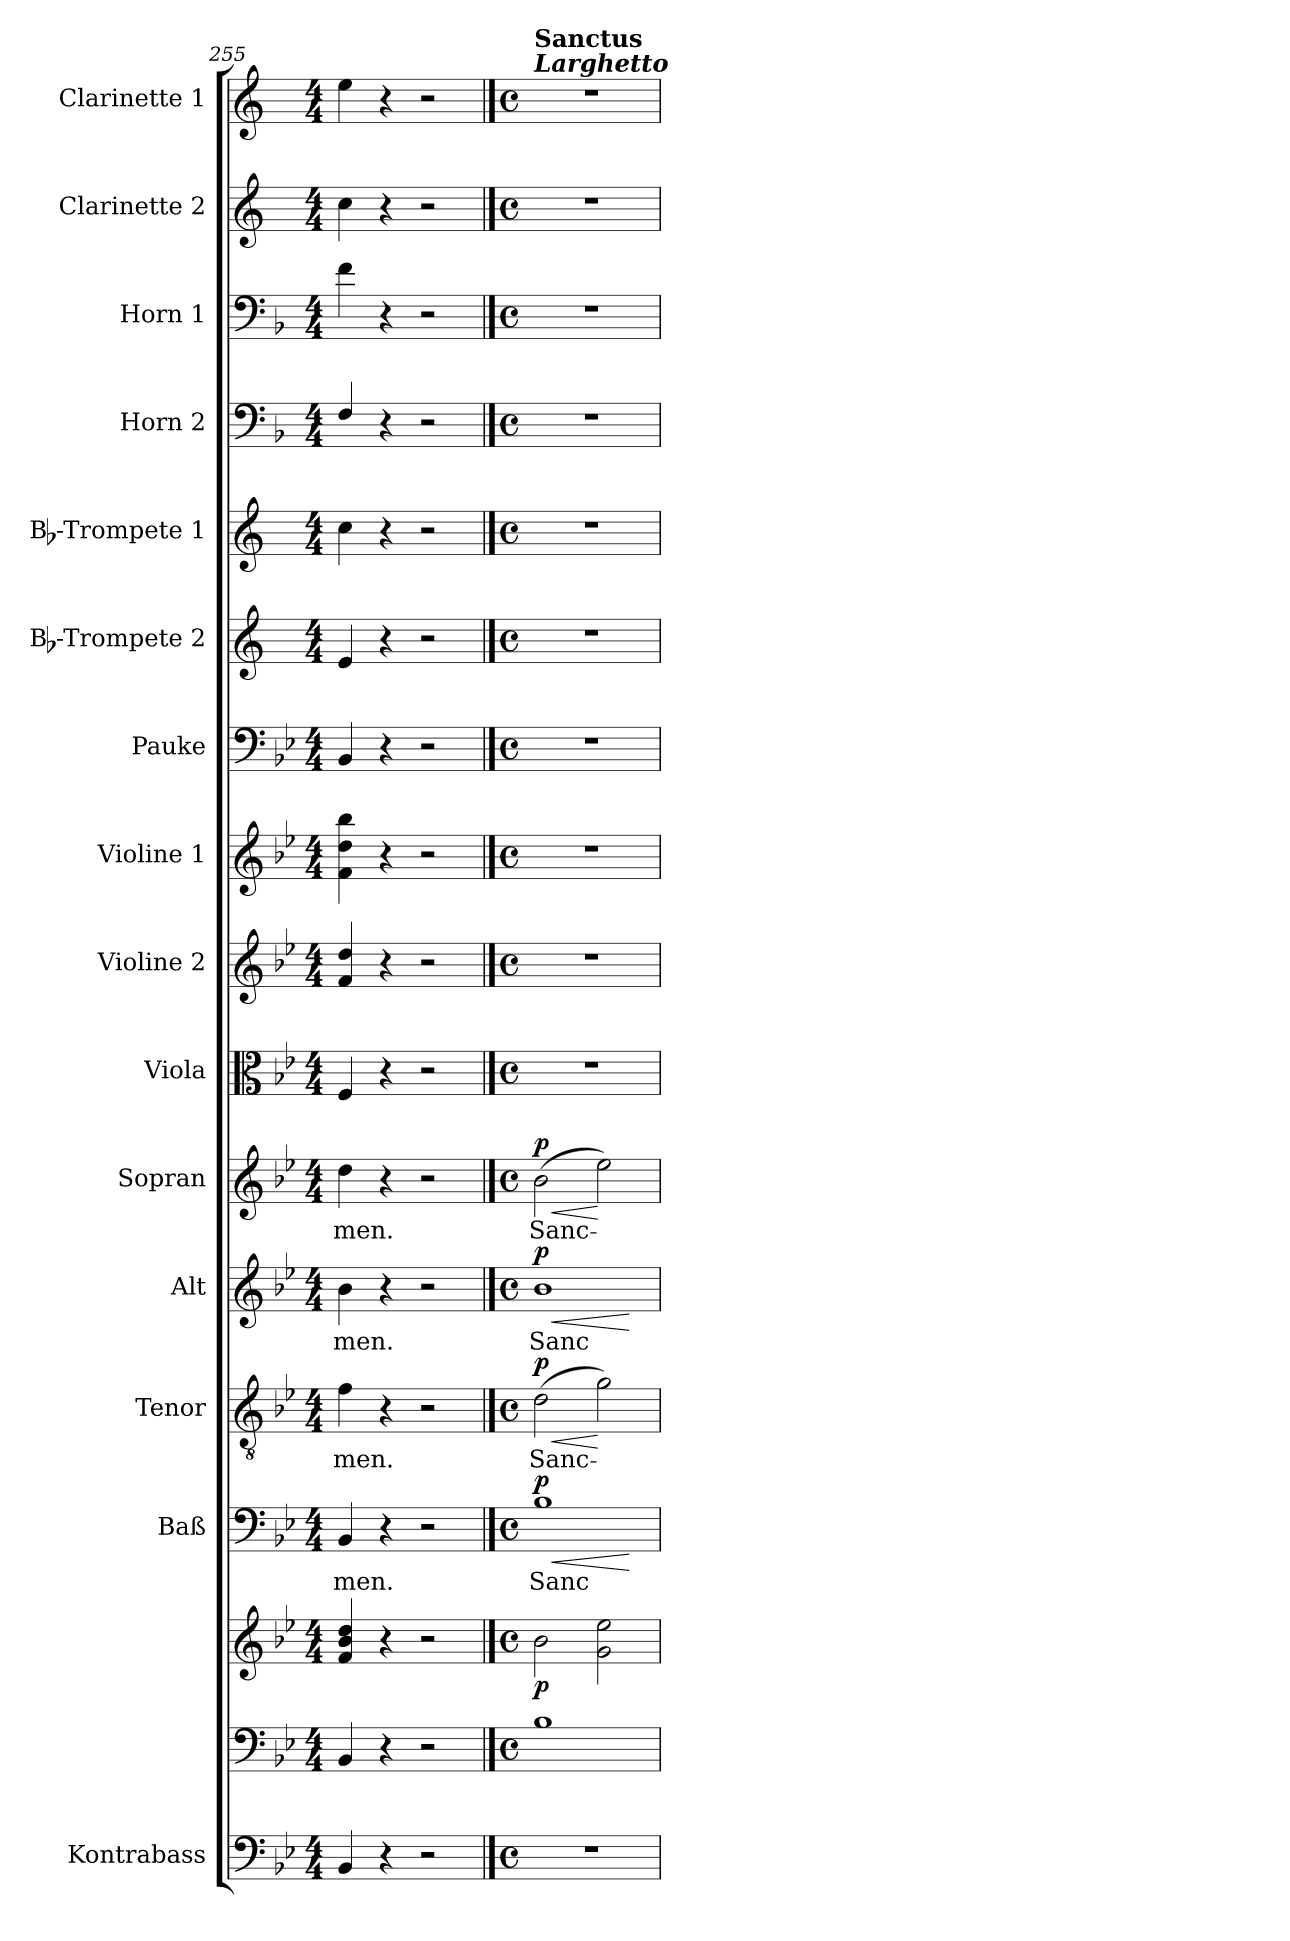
**kern	**kern	**kern	**dynam	**kern	**text	**dynam	**kern	**text	**dynam	**kern	**text	**dynam	**kern	**text	**dynam	**kern	**kern	**kern	**kern	**kern	**kern	**kern	**kern	**kern	**kern
*part16	*part15	*part15	*part15	*part14	*part14	*part14	*part13	*part13	*part13	*part12	*part12	*part12	*part11	*part11	*part11	*part10	*part9	*part8	*part7	*part6	*part5	*part4	*part3	*part2	*part1
*staff17	*staff16	*staff15	*staff15/16	*staff14	*staff14	*staff14	*staff13	*staff13	*staff13	*staff12	*staff12	*staff12	*staff11	*staff11	*staff11	*staff10	*staff9	*staff8	*staff7	*staff6	*staff5	*staff4	*staff3	*staff2	*staff1
*I"Kontrabass	*	*	*	*I"Baß	*	*	*I"Tenor	*	*	*I"Alt	*	*	*I"Sopran	*	*	*I"Viola	*I"Violine 2	*I"Violine 1	*I"Pauke	*I"Bb-Trompete 2	*I"Bb-Trompete 1	*I"Horn 2	*I"Horn 1	*I"Clarinette 2	*I"Clarinette 1
*I'Kb.	*	*	*	*I'Baß	*	*	*I'Ten	*	*	*I'Alt	*	*	*I'Sop	*	*	*I'Vla.	*I'Vln. 2	*I'Vln. 1	*I'Pk.	*I'Bb Trp. 2	*I'Bb Trp. 1	*I'Hrn. 2	*I'Hrn. 1	*I'Cl. 2	*I'Cl. 1
*clefF4	*clefF4	*clefG2	*	*clefF4	*	*	*clefGv2	*	*	*clefG2	*	*	*clefG2	*	*	*clefC3	*clefG2	*clefG2	*clefF4	*clefG2	*clefG2	*clefF4	*clefF4	*clefG2	*clefG2
*ITrd7c12	*	*	*	*	*	*	*	*	*	*	*	*	*	*	*	*	*	*	*	*ITrd1c2	*ITrd1c2	*ITrd4c7	*ITrd4c7	*ITrd1c2	*ITrd1c2
*k[b-e-]	*k[b-e-]	*k[b-e-]	*	*k[b-e-]	*	*	*k[b-e-]	*	*	*k[b-e-]	*	*	*k[b-e-]	*	*	*k[b-e-]	*k[b-e-]	*k[b-e-]	*k[b-e-]	*k[b-e-]	*k[b-e-]	*k[b-e-]	*k[b-e-]	*k[b-e-]	*k[b-e-]
*B-:	*B-:	*B-:	*	*B-:	*	*	*B-:	*	*	*B-:	*	*	*B-:	*	*	*B-:	*B-:	*B-:	*B-:	*B-:	*B-:	*B-:	*B-:	*B-:	*B-:
*M4/4	*M4/4	*M4/4	*	*M4/4	*	*	*M4/4	*	*	*M4/4	*	*	*M4/4	*	*	*M4/4	*M4/4	*M4/4	*M4/4	*M4/4	*M4/4	*M4/4	*M4/4	*M4/4	*M4/4
=255	=255	=255	=255	=255	=255	=255	=255	=255	=255	=255	=255	=255	=255	=255	=255	=255	=255	=255	=255	=255	=255	=255	=255	=255	=255
!	!	!	!	!	!LO:LY:b	!	!	!LO:LY:b	!	!	!LO:LY:b	!	!	!LO:LY:b	!	!	!	!	!	!	!	!	!	!	!
4BBB-/	4BB-/	4f/ 4b-/ 4dd/	.	4BB-/	-men.	.	4f\	-men.	.	4b-\	-men.	.	4dd\	-men.	.	4F/	4f/ 4dd/	4f\ 4dd\ 4bb-\	4BB-/	4d/	4b-\	4BB-/	4B-\	4b-\	4dd\
4r	4r	4r	.	4r	.	.	4r	.	.	4r	.	.	4r	.	.	4r	4r	4r	4r	4r	4r	4r	4r	4r	4r
2r	2r	2r	.	2r	.	.	2r	.	.	2r	.	.	2r	.	.	2r	2r	2r	2r	2r	2r	2r	2r	2r	2r
!!LO:PB:g=z
==256	==256	==256	==256	==256	==256	==256	==256	==256	==256	==256	==256	==256	==256	==256	==256	==256	==256	==256	==256	==256	==256	==256	==256	==256	==256
*M4/4	*M4/4	*M4/4	*	*M4/4	*	*	*M4/4	*	*	*M4/4	*	*	*M4/4	*	*	*M4/4	*M4/4	*M4/4	*M4/4	*M4/4	*M4/4	*M4/4	*M4/4	*M4/4	*M4/4
*met(c)	*met(c)	*met(c)	*	*met(c)	*	*	*met(c)	*	*	*met(c)	*	*	*met(c)	*	*	*met(c)	*met(c)	*met(c)	*met(c)	*met(c)	*met(c)	*met(c)	*met(c)	*met(c)	*met(c)
!	!	!	!	!	!	!	!	!	!	!	!	!	!	!	!	!	!	!	!	!	!	!	!	!	!LO:TX:a:Bi:t=Larghetto
!	!	!	!	!	!	!	!	!	!	!	!	!	!	!	!	!	!	!	!	!	!	!	!	!	!LO:TX:a:B:t=Sanctus
!	!	!	!LO:DY:b	!	!LO:LY:b	!LO:HP:b	!	!LO:LY:b	!LO:HP:b	!	!LO:LY:b	!LO:HP:b	!	!LO:LY:b	!LO:HP:b	!	!	!	!	!	!	!	!	!	!
!	!	!	!	!	!	!LO:DY:n=1:a	!	!	!LO:DY:n=1:a	!	!	!LO:DY:n=1:a	!	!	!LO:DY:n=1:a	!	!	!	!	!	!	!	!	!	!
1r	1B-	2b-\	p	1B-	Sanc-	< p	(>2d\	Sanc-	< p	1b-	Sanc-	< p	(>2b-\	Sanc-	< p	1r	1r	1r	1r	1r	1r	1r	1r	1r	1r
.	.	2g\ 2ee-\	.	.	.	.	2g\)	.	[	.	.	.	2ee-\)	.	[	.	.	.	.	.	.	.	.	.	.
.	.	.	.	.	.	[	.	.	.	.	.	[	.	.	.	.	.	.	.	.	.	.	.	.	.
=	=	=	=	=	=	=	=	=	=	=	=	=	=	=	=	=	=	=	=	=	=	=	=	=	=
*-	*-	*-	*-	*-	*-	*-	*-	*-	*-	*-	*-	*-	*-	*-	*-	*-	*-	*-	*-	*-	*-	*-	*-	*-	*-
